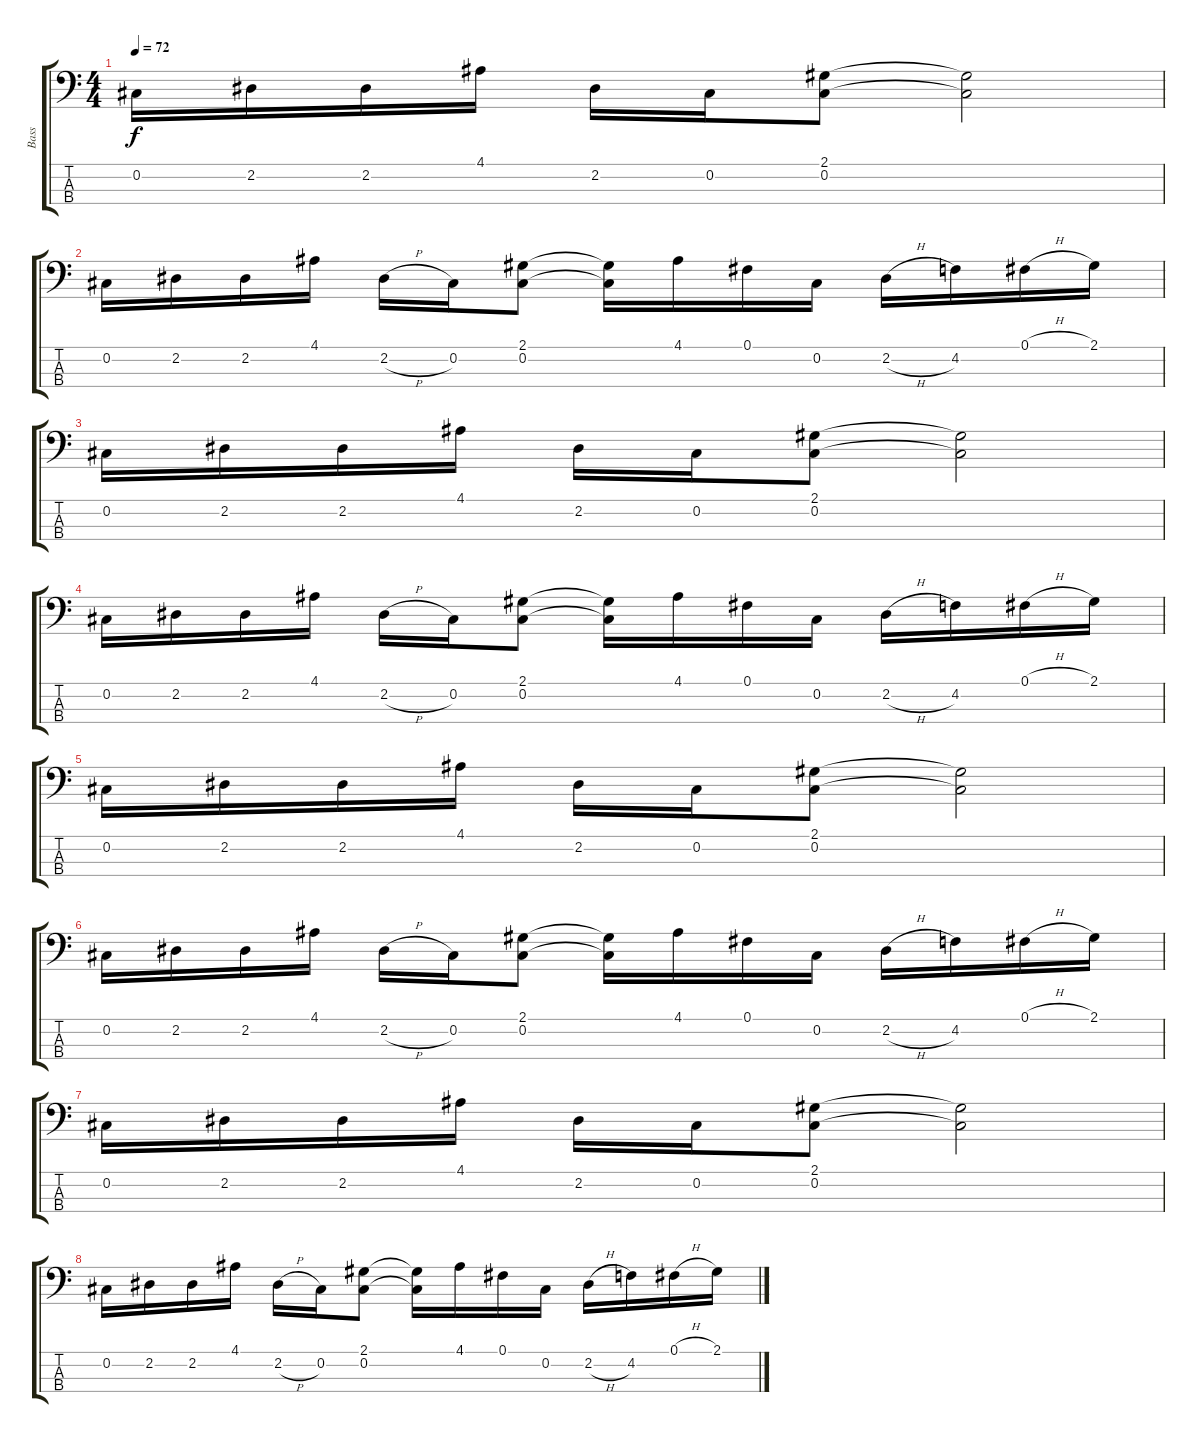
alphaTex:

\track ("Bass" "Bass") {instrument slapbass2}
\staff {score tabs}
\tuning (Gb2 Db2 Ab1 Eb1) {hide}
\ts (4 4)
\tempo 72
\clef f4
\ks c
0.2.16{dy f instrument slapbass2} 2.2.16 2.2.16 4.1.16 2.2.16 0.2.16 (2.1 0.2).8 (2.1{t} 0.2{t}).2 |
0.2.16 2.2.16 2.2.16 4.1.16 2.2{h}.16 0.2.16 (2.1 0.2).8 (2.1{t} 0.2{t}).16 4.1.16 0.1.16 0.2.16 2.2{h}.16 4.2.16 0.1{h}.16 2.1.16 |
0.2.16 2.2.16 2.2.16 4.1.16 2.2.16 0.2.16 (2.1 0.2).8 (2.1{t} 0.2{t}).2 |
0.2.16 2.2.16 2.2.16 4.1.16 2.2{h}.16 0.2.16 (2.1 0.2).8 (2.1{t} 0.2{t}).16 4.1.16 0.1.16 0.2.16 2.2{h}.16 4.2.16 0.1{h}.16 2.1.16 |
0.2.16 2.2.16 2.2.16 4.1.16 2.2.16 0.2.16 (2.1 0.2).8 (2.1{t} 0.2{t}).2 |
0.2.16 2.2.16 2.2.16 4.1.16 2.2{h}.16 0.2.16 (2.1 0.2).8 (2.1{t} 0.2{t}).16 4.1.16 0.1.16 0.2.16 2.2{h}.16 4.2.16 0.1{h}.16 2.1.16 |
0.2.16 2.2.16 2.2.16 4.1.16 2.2.16 0.2.16 (2.1 0.2).8 (2.1{t} 0.2{t}).2 |
0.2.16 2.2.16 2.2.16 4.1.16 2.2{h}.16 0.2.16 (2.1 0.2).8 (2.1{t} 0.2{t}).16 4.1.16 0.1.16 0.2.16 2.2{h}.16 4.2.16 0.1{h}.16 2.1.16
